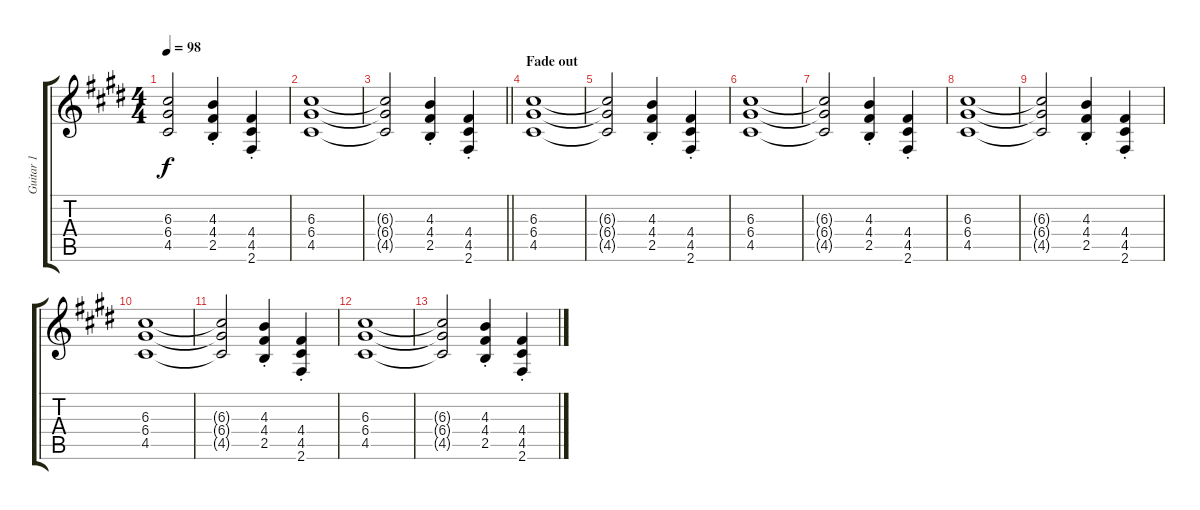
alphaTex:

\track ("Guitar 1" "Guitar 1") {instrument overdrivenguitar}
\staff {score tabs}
\tuning (E4 B3 G3 D3 A2 E2) {hide}
\ts (4 4)
\tempo 98
\clef g2
\ks c#minor
(6.3{t} 6.4{t} 4.5{t}).2{dy f} (4.3{st} 4.4{st} 2.5{st}).4 (4.4{st} 4.5{st} 2.6{st}).4 |
(6.3 6.4 4.5).1 |
\barLineRight lightlight
(6.3{t} 6.4{t} 4.5{t}).2 (4.3{st} 4.4{st} 2.5{st}).4 (4.4{st} 4.5{st} 2.6{st}).4 |
\section ("" "Fade out")
(6.3 6.4 4.5).1 |
(6.3{t} 6.4{t} 4.5{t}).2 (4.3{st} 4.4{st} 2.5{st}).4 (4.4{st} 4.5{st} 2.6{st}).4 |
(6.3 6.4 4.5).1 |
(6.3{t} 6.4{t} 4.5{t}).2 (4.3{st} 4.4{st} 2.5{st}).4 (4.4{st} 4.5{st} 2.6{st}).4 |
(6.3 6.4 4.5).1 |
(6.3{t} 6.4{t} 4.5{t}).2 (4.3{st} 4.4{st} 2.5{st}).4 (4.4{st} 4.5{st} 2.6{st}).4 |
(6.3 6.4 4.5).1 |
(6.3{t} 6.4{t} 4.5{t}).2 (4.3{st} 4.4{st} 2.5{st}).4 (4.4{st} 4.5{st} 2.6{st}).4 |
(6.3 6.4 4.5).1 |
(6.3{t} 6.4{t} 4.5{t}).2 (4.3{st} 4.4{st} 2.5{st}).4 (4.4{st} 4.5{st} 2.6{st}).4
